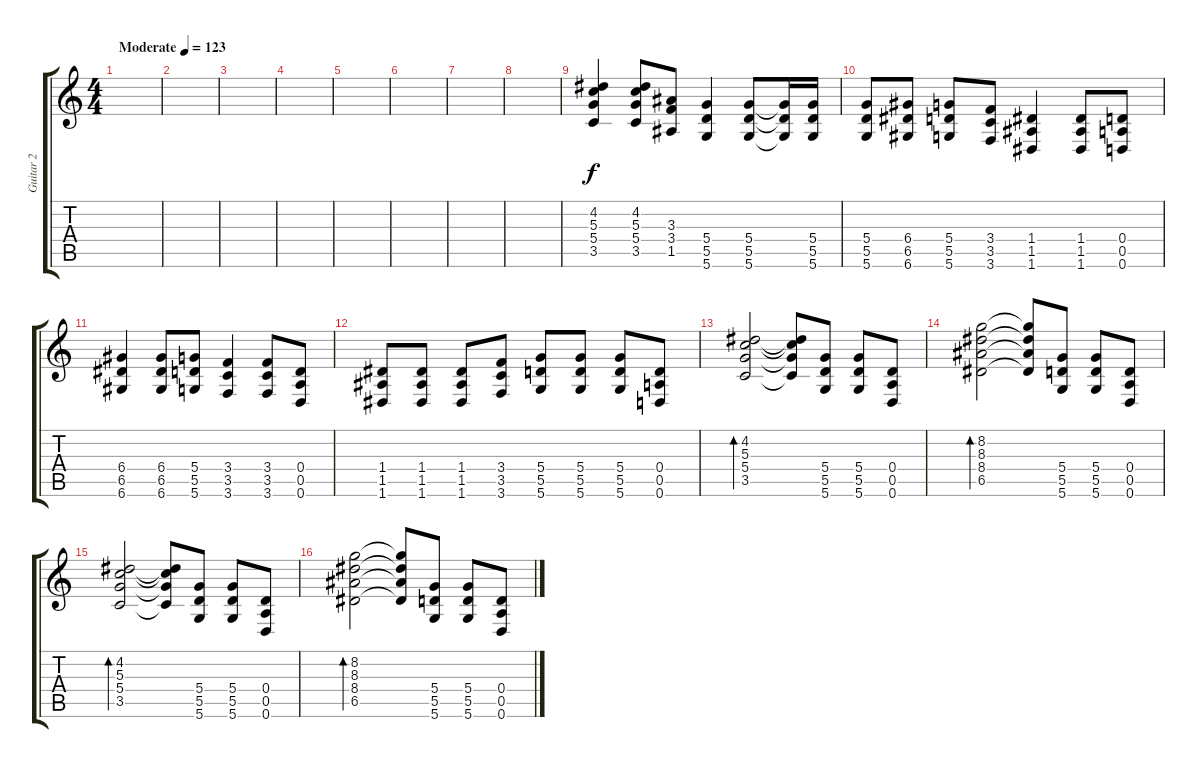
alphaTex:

\track ("Guitar 2" "Guitar 2") {instrument distortionguitar}
\staff {score tabs}
\tuning (E4 B3 G3 D3 A2 D2) {hide}
\ts (4 4)
\tempo (123 "Moderate")
\clef g2
\ks c
|
|
|
|
|
|
|
|
(4.2 5.3 5.4 3.5).4 (4.2 5.3 5.4 3.5).8 (3.3 3.4 1.5).8 (5.4 5.5 5.6).4 (5.4 5.5 5.6).8 (5.4{t} 5.5{t} 5.6{t}).16 (5.4 5.5 5.6).16 |
(5.4 5.5 5.6).8 (6.4 6.5 6.6).8 (5.4 5.5 5.6).8 (3.4 3.5 3.6).8 (1.4 1.5 1.6).4 (1.4 1.5 1.6).8 (0.4 0.5 0.6).8 |
(6.4 6.5 6.6).4 (6.4 6.5 6.6).8 (5.4 5.5 5.6).8 (3.4 3.5 3.6).4 (3.4 3.5 3.6).8 (0.4 0.5 0.6).8 |
(1.4 1.5 1.6).8 (1.4 1.5 1.6).8 (1.4 1.5 1.6).8 (3.4 3.5 3.6).8 (5.4 5.5 5.6).8 (5.4 5.5 5.6).8 (5.4 5.5 5.6).8 (0.4 0.5 0.6).8 |
(4.2 5.3 5.4 3.5).2{bd 30} (4.2{t} 5.3{t} 5.4{t} 3.5{t}).8 (5.4 5.5 5.6).8 (5.4 5.5 5.6).8 (0.4 0.5 0.6).8 |
(8.2 8.3 8.4 6.5).2{bd 60} (8.2{t} 8.3{t} 8.4{t} 6.5{t}).8 (5.4 5.5 5.6).8 (5.4 5.5 5.6).8 (0.4 0.5 0.6).8 |
(4.2 5.3 5.4 3.5).2{bd 30} (4.2{t} 5.3{t} 5.4{t} 3.5{t}).8 (5.4 5.5 5.6).8 (5.4 5.5 5.6).8 (0.4 0.5 0.6).8 |
(8.2 8.3 8.4 6.5).2{bd 60} (8.2{t} 8.3{t} 8.4{t} 6.5{t}).8 (5.4 5.5 5.6).8 (5.4 5.5 5.6).8 (0.4 0.5 0.6).8
